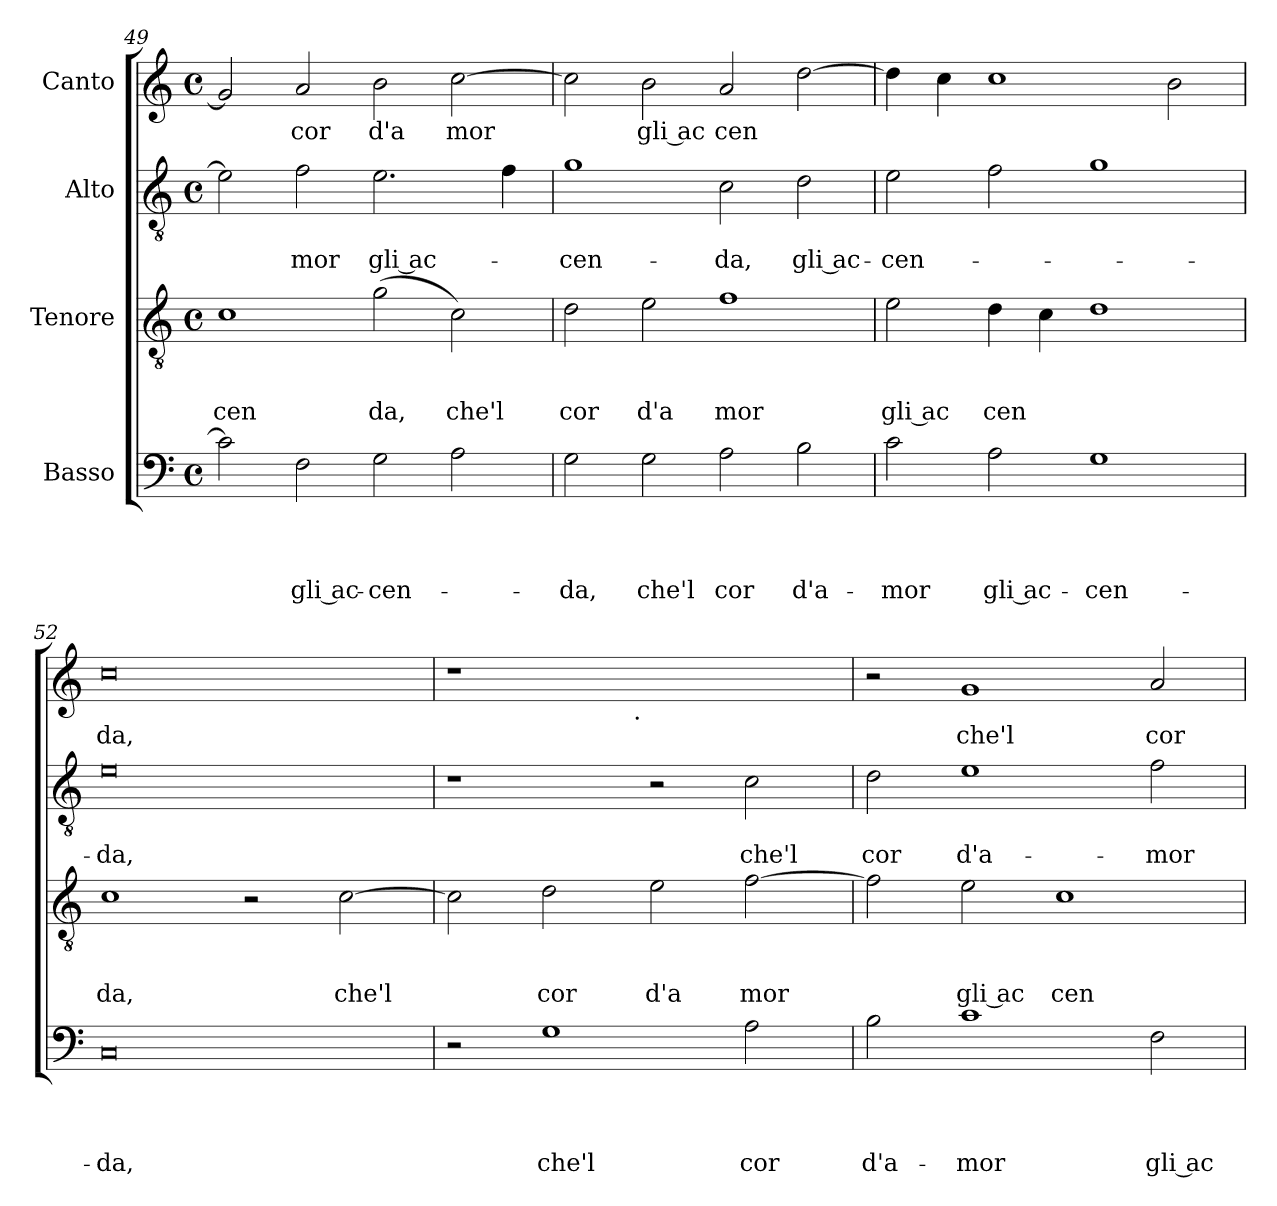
**kern	**text	**text	**text	**text	**kern	**text	**text	**text	**kern	**text	**text	**kern	**text
*part4	*part4	*part4	*part4	*part4	*part3	*part3	*part3	*part3	*part2	*part2	*part2	*part1	*part1
*staff4	*staff4	*staff4	*staff4	*staff4	*staff3	*staff3	*staff3	*staff3	*staff2	*staff2	*staff2	*staff1	*staff1
*I"Basso	*	*	*	*	*I"Tenore	*	*	*	*I"Alto	*	*	*I"Canto	*
!!LO:LB:g=z
*clefF4	*	*	*	*	*clefGv2	*	*	*	*clefGv2	*	*	*clefG2	*
*k[]	*	*	*	*	*k[]	*	*	*	*k[]	*	*	*k[]	*
*C:	*	*	*	*	*C:	*	*	*	*C:	*	*	*C:	*
*M4/4	*	*	*	*	*M4/4	*	*	*	*M4/4	*	*	*M4/4	*
*met(c)	*	*	*	*	*met(c)	*	*	*	*met(c)	*	*	*met(c)	*
=49	=49	=49	=49	=49	=49	=49	=49	=49	=49	=49	=49	=49	=49
!	!	!	!	!	!	!	!	!LO:LY:b	!	!	!	!	!
2c\]	.	.	.	.	1c	.	.	-cen	2e\]	.	.	2g/]	.
!	!	!	!	!LO:LY:b:rj	!	!	!	!	!	!	!LO:LY:b	!	!LO:LY:b
2F\	.	.	.	gli ac-	.	.	.	.	2f\	.	-mor	2a/	cor
!	!	!	!	!LO:LY:b	!	!	!	!LO:LY:b	!	!	!LO:LY:b	!	!LO:LY:b
2G\	.	.	.	-cen-	(>2g\	.	.	da,	2.e\	.	gli ac-	2b\	d'a
!	!	!	!	!	!	!	!	!LO:LY:b	!	!	!	!	!LO:LY:b
2A\	.	.	.	.	2c\)	.	.	che'l	.	.	.	[>2cc\	mor
.	.	.	.	.	.	.	.	.	4f\	.	.	.	.
=50	=50	=50	=50	=50	=50	=50	=50	=50	=50	=50	=50	=50	=50
!	!	!	!	!LO:LY:b	!	!	!	!LO:LY:b	!	!	!LO:LY:b	!	!
2G\	.	.	.	-da,	2d\	.	.	cor	1g	.	-cen-	2cc\]	.
!	!	!	!	!LO:LY:b	!	!	!	!LO:LY:b	!	!	!	!	!LO:LY:b:rj
2G\	.	.	.	che'l	2e\	.	.	d'a	.	.	.	2b\	gli ac
!	!	!	!	!LO:LY:b	!	!	!	!LO:LY:b	!	!	!LO:LY:b	!	!LO:LY:b
2A\	.	.	.	cor	1f	.	.	mor	2c\	.	-da,	2a/	cen
!	!	!	!	!LO:LY:b	!	!	!	!	!	!	!LO:LY:b:rj	!	!
2B\	.	.	.	d'a-	.	.	.	.	2d\	.	gli ac-	[>2dd\	.
=51	=51	=51	=51	=51	=51	=51	=51	=51	=51	=51	=51	=51	=51
!	!	!	!	!LO:LY:b	!	!	!	!LO:LY:b:rj	!	!	!LO:LY:b	!	!
2c\	.	.	.	-mor	2e\	.	.	gli ac	2e\	.	-cen-	4dd\]	.
.	.	.	.	.	.	.	.	.	.	.	.	4cc\	.
!	!	!	!	!LO:LY:b:rj	!	!	!	!LO:LY:b	!	!	!	!	!
2A\	.	.	.	gli ac-	4d\	.	.	cen	2f\	.	.	1cc	.
.	.	.	.	.	4c\	.	.	.	.	.	.	.	.
!	!	!	!	!LO:LY:b	!	!	!	!	!	!	!	!	!
1G	.	.	.	-cen-	1d	.	.	.	1g	.	.	.	.
.	.	.	.	.	.	.	.	.	.	.	.	2b\	.
=52	=52	=52	=52	=52	=52	=52	=52	=52	=52	=52	=52	=52	=52
!	!	!	!	!LO:LY:b	!	!	!	!LO:LY:b	!	!	!LO:LY:b	!	!LO:LY:b
0C	.	.	.	-da,	1c	.	.	da,	0e	.	-da,	0cc	da,
.	.	.	.	.	2r	.	.	.	.	.	.	.	.
!	!	!	!	!	!	!	!	!LO:LY:b	!	!	!	!	!
.	.	.	.	.	[>2c\	.	.	che'l	.	.	.	.	.
=53	=53	=53	=53	=53	=53	=53	=53	=53	=53	=53	=53	=53	=53
*	*	*	*	*	*	*	*	*	*	*	*	*^	*
2r	.	.	.	.	2c\]	.	.	.	1r	.	.	1r	2ryy	.
!	!	!	!	!LO:LY:b	!	!	!	!LO:LY:b	!	!	!	!	!	!
1G	.	.	.	che'l	2d\	.	.	cor	.	.	.	.	4...ryy	.
!	!	!	!	!	!	!	!	!	!	!	!	!	!LO:TX:b:t=.	!
.	.	.	.	.	.	.	.	.	.	.	.	.	1ryy	.
!	!	!	!	!	!	!	!	!LO:LY:b	!	!	!	!	!	!
.	.	.	.	.	2e\	.	.	d'a	2r	.	.	1ryy	.	.
!	!	!	!	!LO:LY:b	!	!	!	!LO:LY:b	!	!	!LO:LY:b	!	!	!
2A\	.	.	.	cor	[>2f\	.	.	mor	2c\	.	che'l	.	.	.
.	.	.	.	.	.	.	.	.	.	.	.	.	32ryy	.
=54	=54	=54	=54	=54	=54	=54	=54	=54	=54	=54	=54	=54	=54	=54
!	!	!	!	!LO:LY:b	!	!	!	!	!	!	!LO:LY:b	!	!	!
*	*	*	*	*	*	*	*	*	*	*	*	*v	*v	*
2B\	.	.	.	d'a-	2f\]	.	.	.	2d\	.	cor	2r	.
!	!	!	!	!LO:LY:b	!	!	!	!LO:LY:b:rj	!	!	!LO:LY:b	!	!LO:LY:b
1c	.	.	.	-mor	2e\	.	.	gli ac	1e	.	d'a-	1g	che'l
!	!	!	!	!	!	!	!	!LO:LY:b	!	!	!	!	!
.	.	.	.	.	1c	.	.	cen	.	.	.	.	.
!	!	!	!	!LO:LY:b:rj	!	!	!	!	!	!	!LO:LY:b	!	!LO:LY:b
2F\	.	.	.	gli ac-	.	.	.	.	2f\	.	-mor	2a/	cor
=	=	=	=	=	=	=	=	=	=	=	=	=	=
*-	*-	*-	*-	*-	*-	*-	*-	*-	*-	*-	*-	*-	*-
